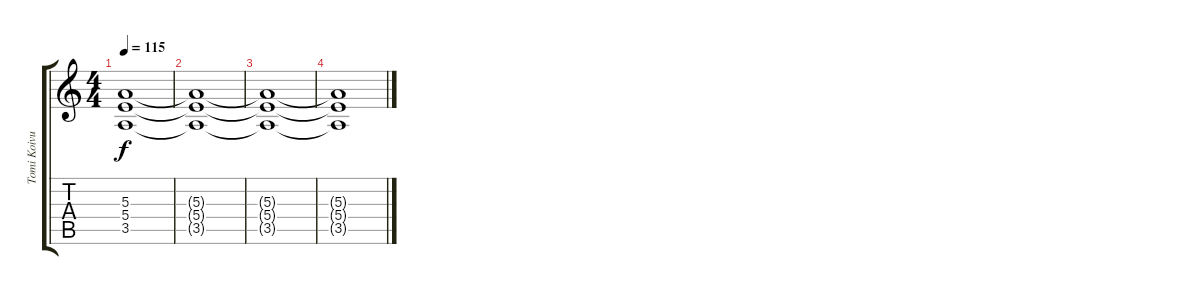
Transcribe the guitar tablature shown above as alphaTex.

\track ("Tomi Koivusaari" "Tomi Koivu") {instrument distortionguitar}
\staff {score tabs}
\tuning (Db4 Ab3 E3 B2 Gb2 Db2) {hide}
\ts (4 4)
\tempo 115
\clef g2
\ks c
(5.3 5.4 3.5).1{dy f} |
(5.3{t} 5.4{t} 3.5{t}).1{volume 8} |
(5.3{t} 5.4{t} 3.5{t}).1{volume 10} |
(5.3{t} 5.4{t} 3.5{t}).1{volume 0}
